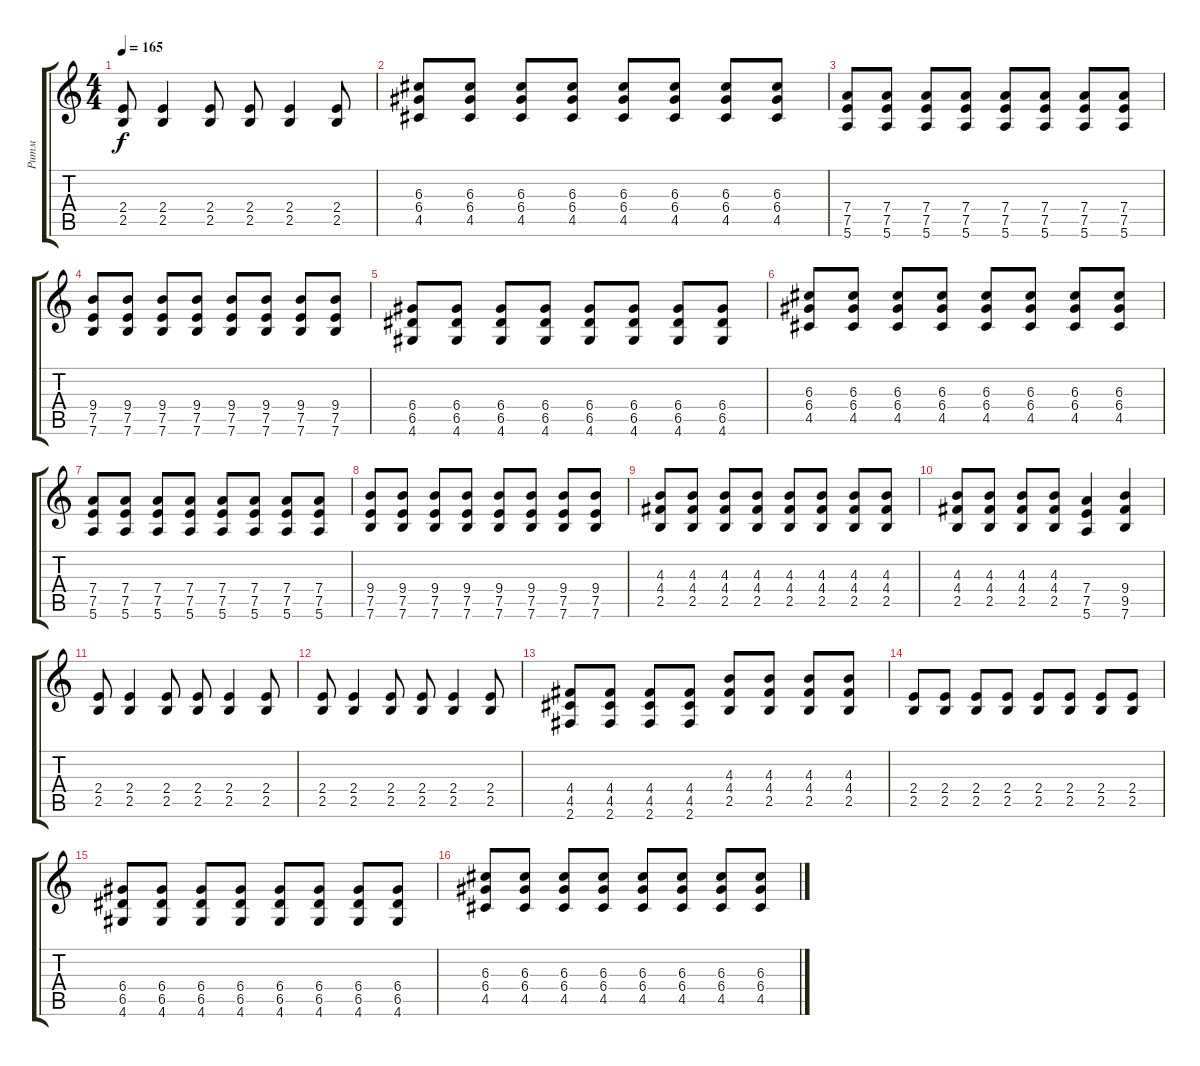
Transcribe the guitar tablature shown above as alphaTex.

\track ("Ритм" "Ритм") {instrument distortionguitar}
\staff {score tabs}
\tuning (E4 B3 G3 D3 A2 E2) {hide}
\ts (4 4)
\tempo 165
\clef g2
\ks c
(2.4 2.5).8{dy f} (2.4 2.5).4 (2.4 2.5).8 (2.4 2.5).8 (2.4 2.5).4 (2.4 2.5).8 |
(6.3 6.4 4.5).8 (6.3 6.4 4.5).8 (6.3 6.4 4.5).8 (6.3 6.4 4.5).8 (6.3 6.4 4.5).8 (6.3 6.4 4.5).8 (6.3 6.4 4.5).8 (6.3 6.4 4.5).8 |
(7.4 7.5 5.6).8 (7.4 7.5 5.6).8 (7.4 7.5 5.6).8 (7.4 7.5 5.6).8 (7.4 7.5 5.6).8 (7.4 7.5 5.6).8 (7.4 7.5 5.6).8 (7.4 7.5 5.6).8 |
(9.4 7.5 7.6).8 (9.4 7.5 7.6).8 (9.4 7.5 7.6).8 (9.4 7.5 7.6).8 (9.4 7.5 7.6).8 (9.4 7.5 7.6).8 (9.4 7.5 7.6).8 (9.4 7.5 7.6).8 |
(6.4 6.5 4.6).8 (6.4 6.5 4.6).8 (6.4 6.5 4.6).8 (6.4 6.5 4.6).8 (6.4 6.5 4.6).8 (6.4 6.5 4.6).8 (6.4 6.5 4.6).8 (6.4 6.5 4.6).8 |
(6.3 6.4 4.5).8 (6.3 6.4 4.5).8 (6.3 6.4 4.5).8 (6.3 6.4 4.5).8 (6.3 6.4 4.5).8 (6.3 6.4 4.5).8 (6.3 6.4 4.5).8 (6.3 6.4 4.5).8 |
(7.4 7.5 5.6).8 (7.4 7.5 5.6).8 (7.4 7.5 5.6).8 (7.4 7.5 5.6).8 (7.4 7.5 5.6).8 (7.4 7.5 5.6).8 (7.4 7.5 5.6).8 (7.4 7.5 5.6).8 |
(9.4 7.5 7.6).8 (9.4 7.5 7.6).8 (9.4 7.5 7.6).8 (9.4 7.5 7.6).8 (9.4 7.5 7.6).8 (9.4 7.5 7.6).8 (9.4 7.5 7.6).8 (9.4 7.5 7.6).8 |
(4.3 4.4 2.5).8 (4.3 4.4 2.5).8 (4.3 4.4 2.5).8 (4.3 4.4 2.5).8 (4.3 4.4 2.5).8 (4.3 4.4 2.5).8 (4.3 4.4 2.5).8 (4.3 4.4 2.5).8 |
(4.3 4.4 2.5).8 (4.3 4.4 2.5).8 (4.3 4.4 2.5).8 (4.3 4.4 2.5).8 (7.4 7.5 5.6).4 (9.4 9.5 7.6).4 |
(2.4 2.5).8 (2.4 2.5).4 (2.4 2.5).8 (2.4 2.5).8 (2.4 2.5).4 (2.4 2.5).8 |
(2.4 2.5).8 (2.4 2.5).4 (2.4 2.5).8 (2.4 2.5).8{balance 8} (2.4 2.5).4 (2.4 2.5).8 |
(4.4 4.5 2.6).8 (4.4 4.5 2.6).8 (4.4 4.5 2.6).8 (4.4 4.5 2.6).8 (4.3 4.4 2.5).8 (4.3 4.4 2.5).8 (4.3 4.4 2.5).8 (4.3 4.4 2.5).8 |
(2.4 2.5).8 (2.4 2.5).8 (2.4 2.5).8 (2.4 2.5).8 (2.4 2.5).8 (2.4 2.5).8 (2.4 2.5).8 (2.4 2.5).8 |
(6.4 6.5 4.6).8 (6.4 6.5 4.6).8 (6.4 6.5 4.6).8 (6.4 6.5 4.6).8 (6.4 6.5 4.6).8 (6.4 6.5 4.6).8 (6.4 6.5 4.6).8 (6.4 6.5 4.6).8 |
(6.3 6.4 4.5).8 (6.3 6.4 4.5).8 (6.3 6.4 4.5).8 (6.3 6.4 4.5).8 (6.3 6.4 4.5).8 (6.3 6.4 4.5).8 (6.3 6.4 4.5).8 (6.3 6.4 4.5).8
